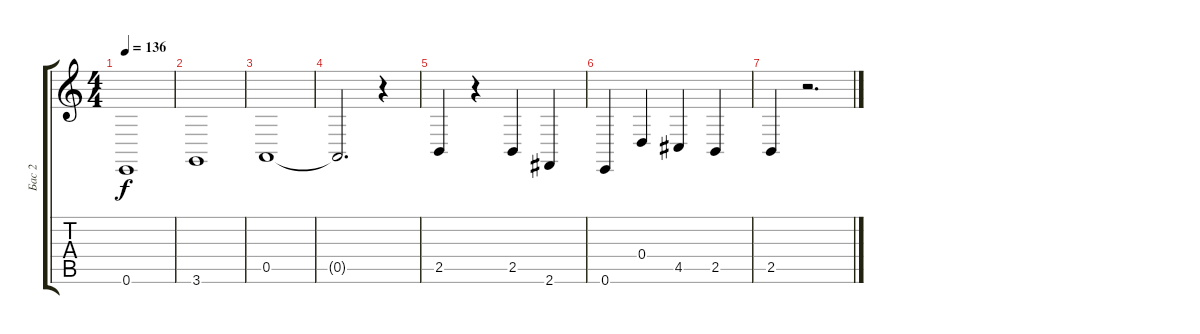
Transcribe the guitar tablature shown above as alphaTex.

\track ("Бас 2" "Бас 2") {instrument stringensemble1}
\staff {score tabs}
\tuning (E4 B3 G3 D3 A2 E2) {hide}
\ts (4 4)
\tempo 136
\clef g2
\ks c
0.6.1{dy f} |
3.6.1 |
0.5.1 |
0.5{t}.2{d} r.4 |
2.5.4 r.4 2.5.4 2.6.4 |
0.6.4 0.4.4 4.5.4 2.5.4 |
2.5.4 r.2{d}
